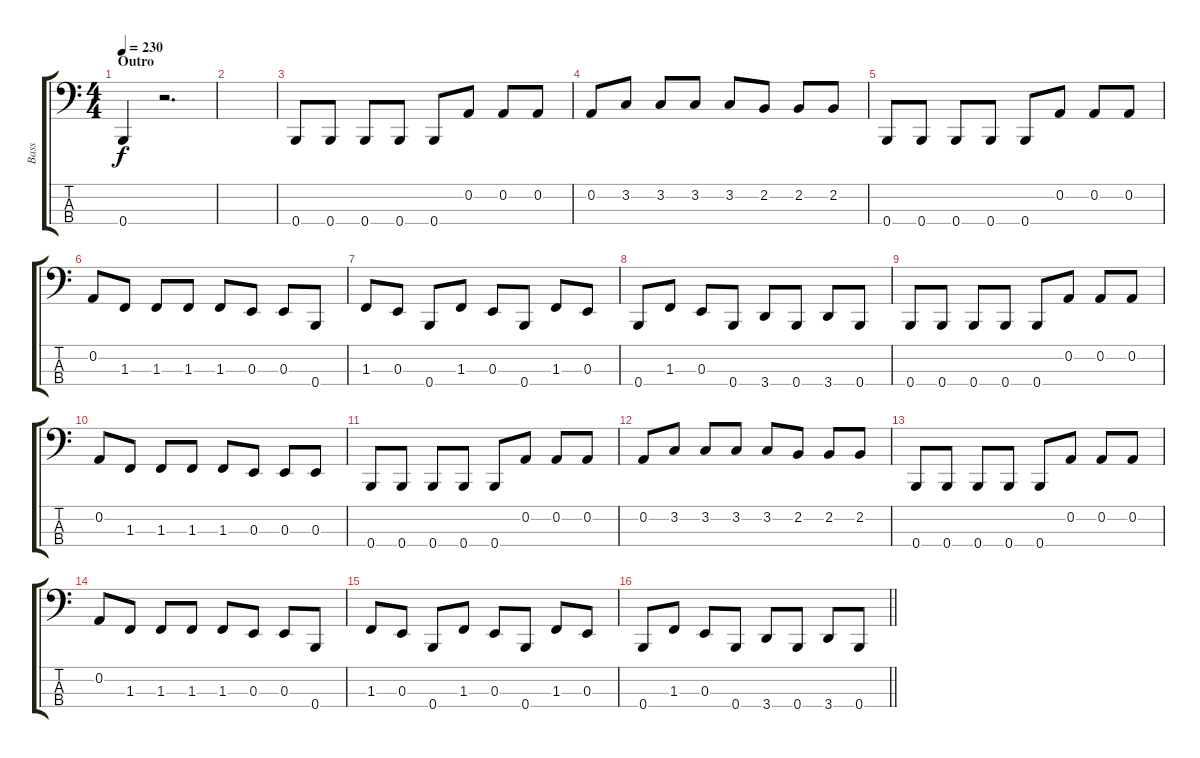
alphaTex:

\track ("Bass" "Bass") {instrument electricbassfinger}
\staff {score tabs}
\tuning (D2 A1 E1 B0) {hide}
\ts (4 4)
\section ("" "Outro")
\tempo 230
\clef f4
\ks c
0.4.4{dy f} r.2{d} |
|
0.4.8 0.4.8 0.4.8 0.4.8 0.4.8 0.2.8 0.2.8 0.2.8 |
0.2.8 3.2.8 3.2.8 3.2.8 3.2.8 2.2.8 2.2.8 2.2.8 |
0.4.8 0.4.8 0.4.8 0.4.8 0.4.8 0.2.8 0.2.8 0.2.8 |
0.2.8 1.3.8 1.3.8 1.3.8 1.3.8 0.3.8 0.3.8 0.4.8 |
1.3.8 0.3.8 0.4.8 1.3.8 0.3.8 0.4.8 1.3.8 0.3.8 |
0.4.8 1.3.8 0.3.8 0.4.8 3.4.8 0.4.8 3.4.8 0.4.8 |
0.4.8 0.4.8 0.4.8 0.4.8 0.4.8 0.2.8 0.2.8 0.2.8 |
0.2.8 1.3.8 1.3.8 1.3.8 1.3.8 0.3.8 0.3.8 0.3.8 |
0.4.8 0.4.8 0.4.8 0.4.8 0.4.8 0.2.8 0.2.8 0.2.8 |
0.2.8 3.2.8 3.2.8 3.2.8 3.2.8 2.2.8 2.2.8 2.2.8 |
0.4.8 0.4.8 0.4.8 0.4.8 0.4.8 0.2.8 0.2.8 0.2.8 |
0.2.8 1.3.8 1.3.8 1.3.8 1.3.8 0.3.8 0.3.8 0.4.8 |
1.3.8 0.3.8 0.4.8 1.3.8 0.3.8 0.4.8 1.3.8 0.3.8 |
\barLineRight lightlight
0.4.8 1.3.8 0.3.8 0.4.8 3.4.8 0.4.8 3.4.8 0.4.8
